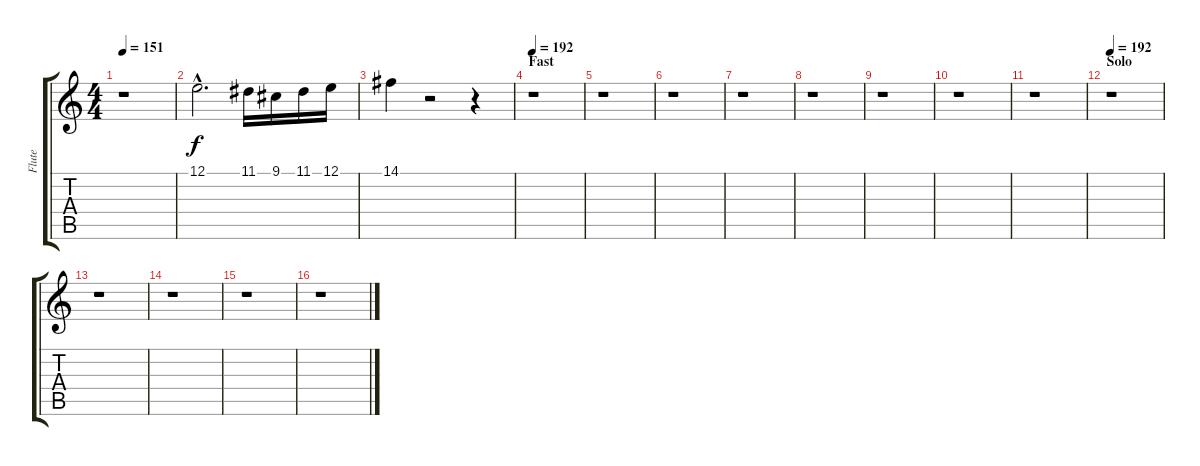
\track ("Flute" "Flute") {instrument flute}
\staff {score tabs}
\tuning (E4 B3 G3 D3 A2 E2) {hide}
\ts (4 4)
\tempo 151
\clef g2
\ks c
r.1{dy f} |
12.1{hac}.2{d} 11.1.16 9.1.16 11.1.16 12.1.16 |
14.1.4 r.2 r.4 |
\section ("" "Fast")
\tempo 192
r.1 |
r.1 |
r.1 |
r.1 |
r.1 |
r.1 |
r.1 |
r.1 |
\section ("" "Solo")
\tempo 192
r.1 |
r.1 |
r.1 |
r.1 |
r.1
